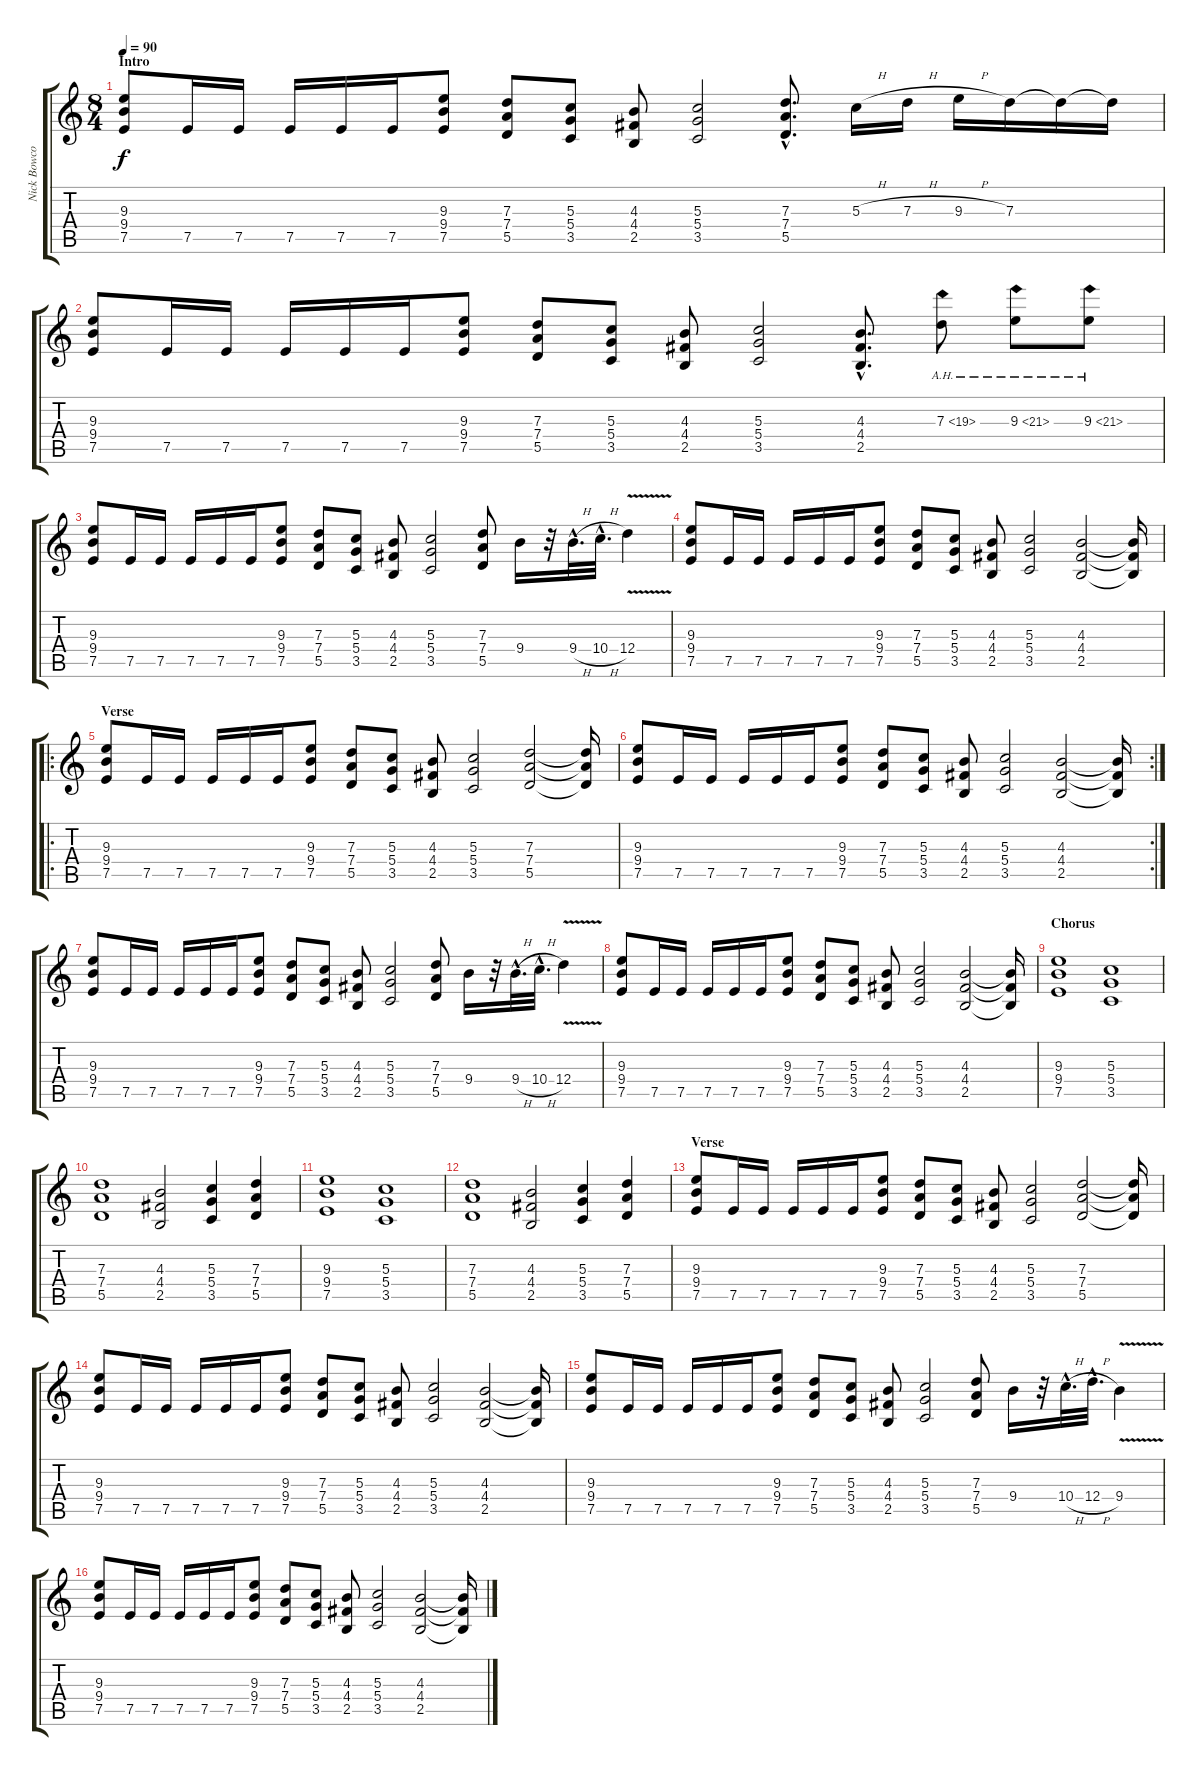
\track ("Nick Bowcott" "Nick Bowco") {instrument distortionguitar}
\staff {score tabs}
\tuning (E4 B3 G3 D3 A2 E2) {hide}
\ts (8 4)
\section ("" "Intro")
\tempo 90
\clef g2
\ks c
(9.3 9.4 7.5).8{dy f instrument distortionguitar} 7.5.16 7.5.16 7.5.16 7.5.16 7.5.16 (9.3 9.4 7.5).8 (7.3 7.4 5.5).8 (5.3 5.4 3.5).8 (4.3 4.4 2.5).8 (5.3 5.4 3.5).2 (7.3{hac} 7.4{hac} 5.5{hac}).8{d} 5.3{h}.16 7.3{h}.16 9.3{h}.16 7.3.16 7.3{t}.16 7.3{t}.16 |
(9.3 9.4 7.5).8 7.5.16 7.5.16 7.5.16 7.5.16 7.5.16 (9.3 9.4 7.5).8 (7.3 7.4 5.5).8 (5.3 5.4 3.5).8 (4.3 4.4 2.5).8 (5.3 5.4 3.5).2 (4.3{hac} 4.4{hac} 2.5{hac}).8{d} 7.3{ah 12}.8 9.3{ah 12}.8 9.3{ah 12}.8 |
(9.3 9.4 7.5).8 7.5.16 7.5.16 7.5.16 7.5.16 7.5.16 (9.3 9.4 7.5).8 (7.3 7.4 5.5).8 (5.3 5.4 3.5).8 (4.3 4.4 2.5).8 (5.3 5.4 3.5).2 (7.3 7.4 5.5).8 9.4.16 r.32 9.4{h hac}.32{d} 10.4{h hac}.32{d} 12.4{v}.4 |
(9.3 9.4 7.5).8 7.5.16 7.5.16 7.5.16 7.5.16 7.5.16 (9.3 9.4 7.5).8 (7.3 7.4 5.5).8 (5.3 5.4 3.5).8 (4.3 4.4 2.5).8 (5.3 5.4 3.5).2 (4.3 4.4 2.5).2 (4.3{t} 4.4{t} 2.5{t}).16 |
\ro
\section ("" "Verse")
(9.3 9.4 7.5).8 7.5.16 7.5.16 7.5.16 7.5.16 7.5.16 (9.3 9.4 7.5).8 (7.3 7.4 5.5).8 (5.3 5.4 3.5).8 (4.3 4.4 2.5).8 (5.3 5.4 3.5).2 (7.3 7.4 5.5).2 (7.3{t} 7.4{t} 5.5{t}).16 |
\rc 2
(9.3 9.4 7.5).8 7.5.16 7.5.16 7.5.16 7.5.16 7.5.16 (9.3 9.4 7.5).8 (7.3 7.4 5.5).8 (5.3 5.4 3.5).8 (4.3 4.4 2.5).8 (5.3 5.4 3.5).2 (4.3 4.4 2.5).2 (4.3{t} 4.4{t} 2.5{t}).16 |
(9.3 9.4 7.5).8 7.5.16 7.5.16 7.5.16 7.5.16 7.5.16 (9.3 9.4 7.5).8 (7.3 7.4 5.5).8 (5.3 5.4 3.5).8 (4.3 4.4 2.5).8 (5.3 5.4 3.5).2 (7.3 7.4 5.5).8 9.4.16 r.32 9.4{h hac}.32{d} 10.4{h hac}.32{d} 12.4{v}.4 |
(9.3 9.4 7.5).8 7.5.16 7.5.16 7.5.16 7.5.16 7.5.16 (9.3 9.4 7.5).8 (7.3 7.4 5.5).8 (5.3 5.4 3.5).8 (4.3 4.4 2.5).8 (5.3 5.4 3.5).2 (4.3 4.4 2.5).2 (4.3{t} 4.4{t} 2.5{t}).16 |
\section ("" "Chorus")
(9.3 9.4 7.5).1 (5.3 5.4 3.5).1 |
(7.3 7.4 5.5).1 (4.3 4.4 2.5).2 (5.3 5.4 3.5).4 (7.3 7.4 5.5).4 |
(9.3 9.4 7.5).1 (5.3 5.4 3.5).1 |
(7.3 7.4 5.5).1 (4.3 4.4 2.5).2 (5.3 5.4 3.5).4 (7.3 7.4 5.5).4 |
\section ("" "Verse")
(9.3 9.4 7.5).8 7.5.16 7.5.16 7.5.16 7.5.16 7.5.16 (9.3 9.4 7.5).8 (7.3 7.4 5.5).8 (5.3 5.4 3.5).8 (4.3 4.4 2.5).8 (5.3 5.4 3.5).2 (7.3 7.4 5.5).2 (7.3{t} 7.4{t} 5.5{t}).16 |
(9.3 9.4 7.5).8 7.5.16 7.5.16 7.5.16 7.5.16 7.5.16 (9.3 9.4 7.5).8 (7.3 7.4 5.5).8 (5.3 5.4 3.5).8 (4.3 4.4 2.5).8 (5.3 5.4 3.5).2 (4.3 4.4 2.5).2 (4.3{t} 4.4{t} 2.5{t}).16 |
(9.3 9.4 7.5).8 7.5.16 7.5.16 7.5.16 7.5.16 7.5.16 (9.3 9.4 7.5).8 (7.3 7.4 5.5).8 (5.3 5.4 3.5).8 (4.3 4.4 2.5).8 (5.3 5.4 3.5).2 (7.3 7.4 5.5).8 9.4.16 r.32 10.4{h hac}.32{d} 12.4{h hac}.32{d} 9.4{v}.4 |
(9.3 9.4 7.5).8 7.5.16 7.5.16 7.5.16 7.5.16 7.5.16 (9.3 9.4 7.5).8 (7.3 7.4 5.5).8 (5.3 5.4 3.5).8 (4.3 4.4 2.5).8 (5.3 5.4 3.5).2 (4.3 4.4 2.5).2 (4.3{t} 4.4{t} 2.5{t}).16
